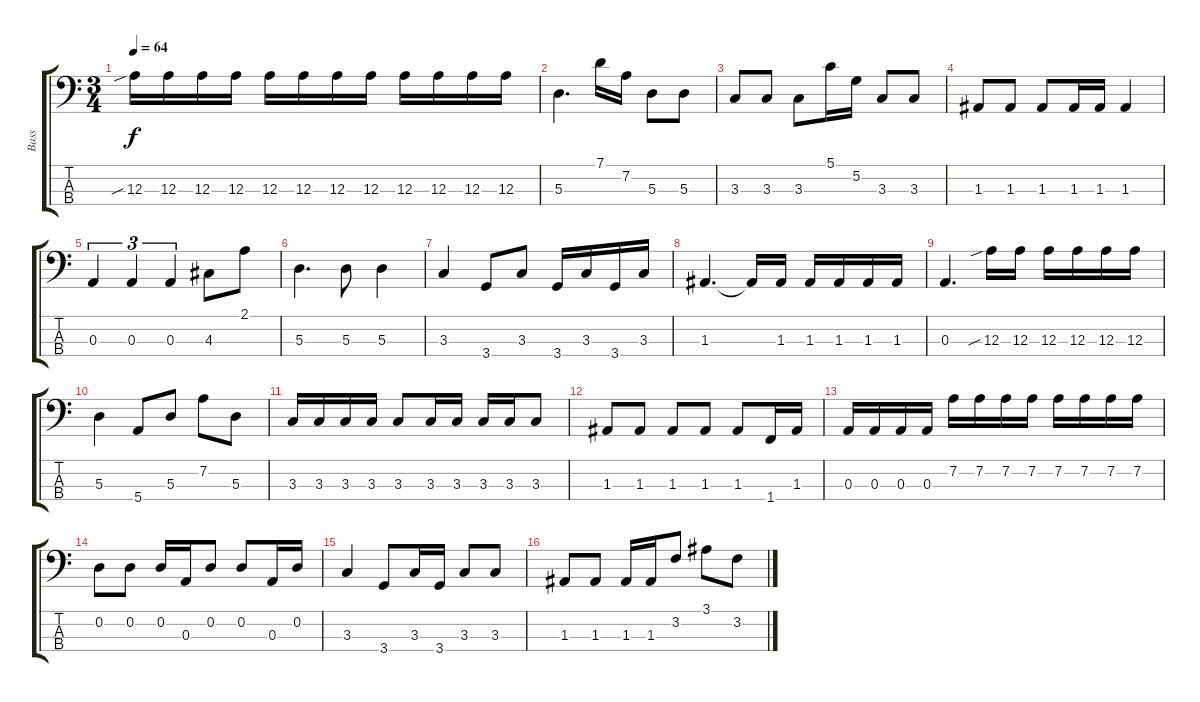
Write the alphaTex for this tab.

\track ("Bass" "Bass") {instrument electricbassfinger}
\staff {score tabs}
\tuning (G2 D2 A1 E1) {hide}
\ts (3 4)
\tempo 64
\clef f4
\ks c
12.3{sib}.16{dy f} 12.3.16 12.3.16 12.3.16 12.3.16 12.3.16 12.3.16 12.3.16 12.3.16 12.3.16 12.3.16 12.3.16 |
5.3.4{d} 7.1.16 7.2.16 5.3.8 5.3.8 |
3.3.8 3.3.8 3.3.8 5.1.16 5.2.16 3.3.8 3.3.8 |
1.3.8 1.3.8 1.3.8 1.3.16 1.3.16 1.3.4 |
0.3.4{tu (3 2)} 0.3.4{tu (3 2)} 0.3.4{tu (3 2)} 4.3.8 2.1.8 |
5.3.4{d} 5.3.8 5.3.4 |
3.3.4 3.4.8 3.3.8 3.4.16 3.3.16 3.4.16 3.3.16 |
1.3.4{d} 1.3{t}.16 1.3.16 1.3.16 1.3.16 1.3.16 1.3.16 |
0.3.4{d} 12.3{sib}.16 12.3.16 12.3.16 12.3.16 12.3.16 12.3.16 |
5.3.4 5.4.8 5.3.8 7.2.8 5.3.8 |
3.3.16 3.3.16 3.3.16 3.3.16 3.3.8 3.3.16 3.3.16 3.3.16 3.3.16 3.3.8 |
1.3.8 1.3.8 1.3.8 1.3.8 1.3.8 1.4.16 1.3.16 |
0.3.16 0.3.16 0.3.16 0.3.16 7.2.16 7.2.16 7.2.16 7.2.16 7.2.16 7.2.16 7.2.16 7.2.16 |
0.2.8 0.2.8 0.2.16 0.3.16 0.2.8 0.2.8 0.3.16 0.2.16 |
3.3.4 3.4.8 3.3.16 3.4.16 3.3.8 3.3.8 |
1.3.8 1.3.8 1.3.16 1.3.16 3.2.8 3.1.8 3.2.8
